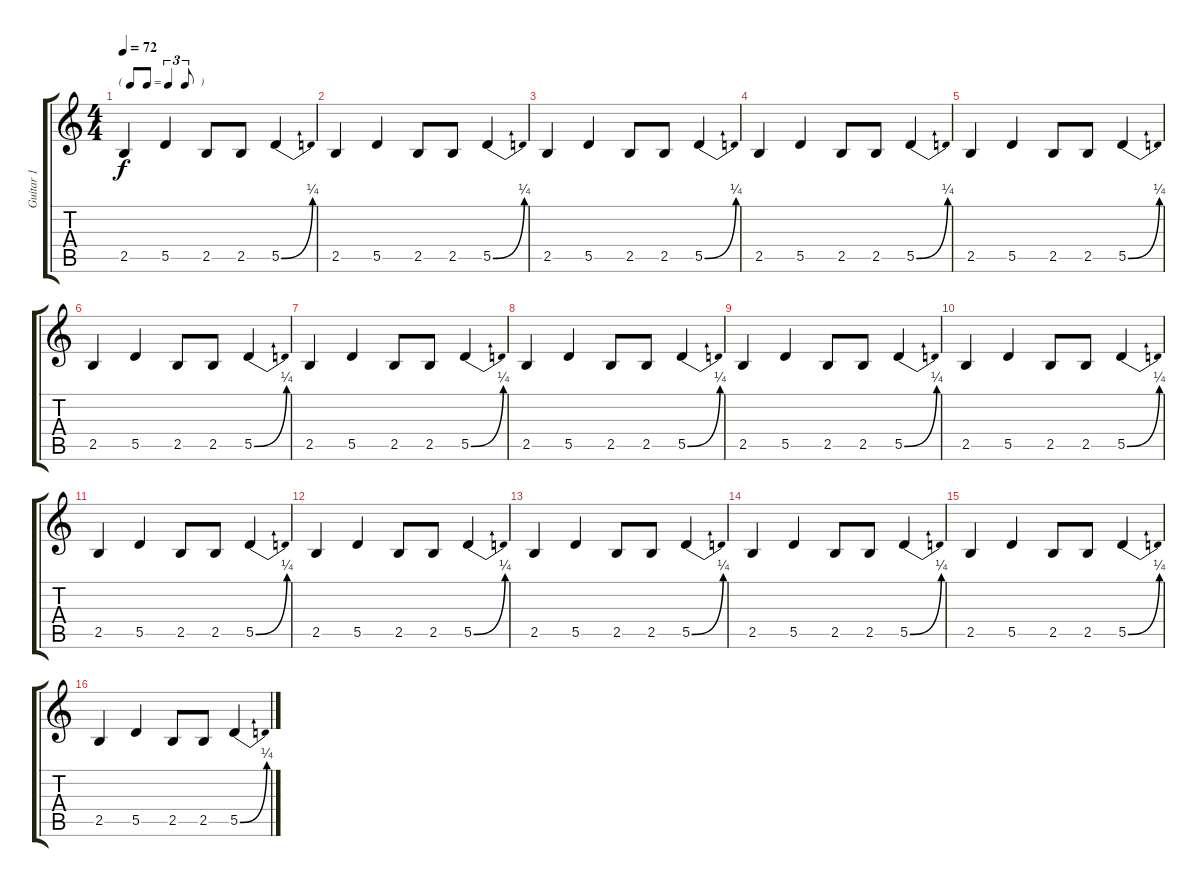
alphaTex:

\track ("Guitar 1" "Guitar 1") {mute instrument electricguitarclean}
\staff {score tabs}
\tuning (E4 B3 G3 D3 A2 E2) {hide}
\ts (4 4)
\tf triplet8th
\tempo 72
\clef g2
\ks c
2.5.4{dy f} 5.5.4 2.5.8 2.5.8 5.5{be (bend 0 0 60 1)}.4 |
2.5.4 5.5.4 2.5.8 2.5.8 5.5{be (bend 0 0 60 1)}.4 |
2.5.4 5.5.4 2.5.8 2.5.8 5.5{be (bend 0 0 60 1)}.4 |
2.5.4 5.5.4 2.5.8 2.5.8 5.5{be (bend 0 0 60 1)}.4 |
2.5.4 5.5.4 2.5.8 2.5.8 5.5{be (bend 0 0 60 1)}.4 |
2.5.4 5.5.4 2.5.8 2.5.8 5.5{be (bend 0 0 60 1)}.4 |
2.5.4 5.5.4 2.5.8 2.5.8 5.5{be (bend 0 0 60 1)}.4 |
2.5.4 5.5.4 2.5.8 2.5.8 5.5{be (bend 0 0 60 1)}.4 |
2.5.4 5.5.4 2.5.8 2.5.8 5.5{be (bend 0 0 60 1)}.4 |
2.5.4 5.5.4 2.5.8 2.5.8 5.5{be (bend 0 0 60 1)}.4 |
2.5.4 5.5.4 2.5.8 2.5.8 5.5{be (bend 0 0 60 1)}.4 |
2.5.4 5.5.4 2.5.8 2.5.8 5.5{be (bend 0 0 60 1)}.4 |
2.5.4 5.5.4 2.5.8 2.5.8 5.5{be (bend 0 0 60 1)}.4 |
2.5.4 5.5.4 2.5.8 2.5.8 5.5{be (bend 0 0 60 1)}.4 |
2.5.4 5.5.4 2.5.8 2.5.8 5.5{be (bend 0 0 60 1)}.4 |
2.5.4 5.5.4 2.5.8 2.5.8 5.5{be (bend 0 0 60 1)}.4
